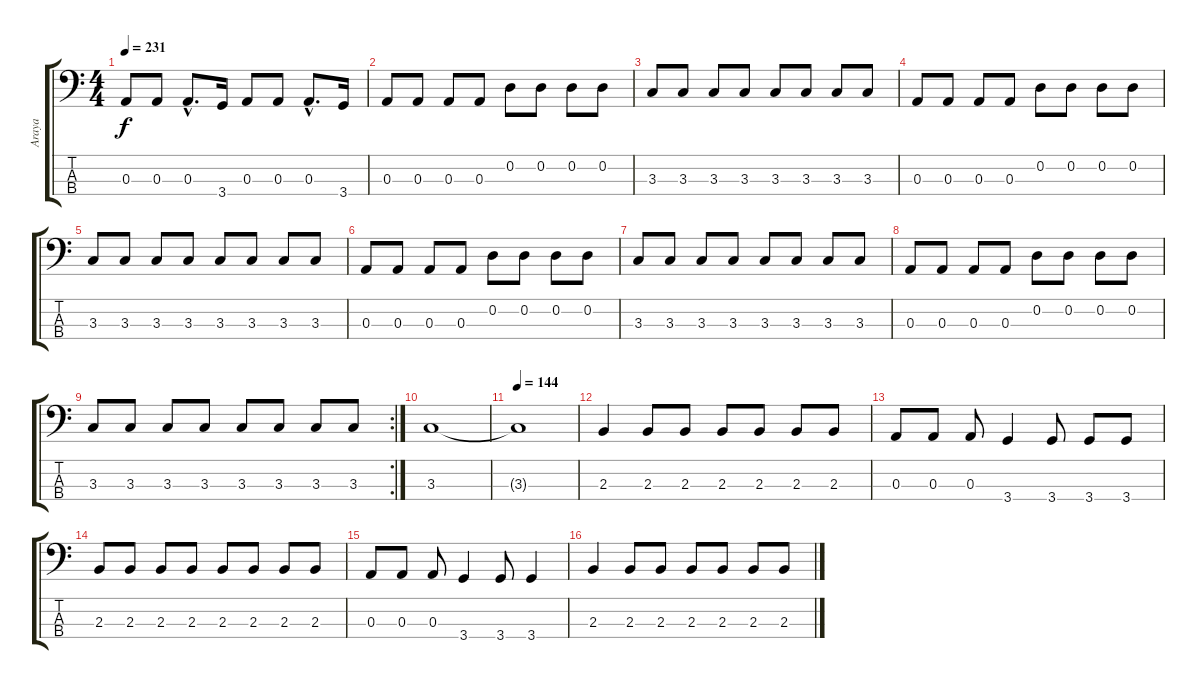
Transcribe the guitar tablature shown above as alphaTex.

\track ("Araya" "Araya") {instrument electricbasspick}
\staff {score tabs}
\tuning (G2 D2 A1 E1) {hide}
\ts (4 4)
\tempo 231
\clef f4
\ks c
0.3.8{dy f} 0.3.8 0.3{hac}.8{d} 3.4.16 0.3.8 0.3.8 0.3{hac}.8{d} 3.4.16 |
0.3.8 0.3.8 0.3.8 0.3.8 0.2.8 0.2.8 0.2.8 0.2.8 |
3.3.8 3.3.8 3.3.8 3.3.8 3.3.8 3.3.8 3.3.8 3.3.8 |
0.3.8 0.3.8 0.3.8 0.3.8 0.2.8 0.2.8 0.2.8 0.2.8 |
3.3.8 3.3.8 3.3.8 3.3.8 3.3.8 3.3.8 3.3.8 3.3.8 |
0.3.8 0.3.8 0.3.8 0.3.8 0.2.8 0.2.8 0.2.8 0.2.8 |
3.3.8 3.3.8 3.3.8 3.3.8 3.3.8 3.3.8 3.3.8 3.3.8 |
0.3.8 0.3.8 0.3.8 0.3.8 0.2.8 0.2.8 0.2.8 0.2.8 |
\rc 2
3.3.8 3.3.8 3.3.8 3.3.8 3.3.8 3.3.8 3.3.8 3.3.8 |
3.3.1 |
\tempo 144
3.3{t}.1 |
2.3.4 2.3.8 2.3.8 2.3.8 2.3.8 2.3.8 2.3.8 |
0.3.8 0.3.8 0.3.8 3.4.4 3.4.8 3.4.8 3.4.8 |
2.3.8 2.3.8 2.3.8 2.3.8 2.3.8 2.3.8 2.3.8 2.3.8 |
0.3.8 0.3.8 0.3.8 3.4.4 3.4.8 3.4.4 |
2.3.4 2.3.8 2.3.8 2.3.8 2.3.8 2.3.8 2.3.8
